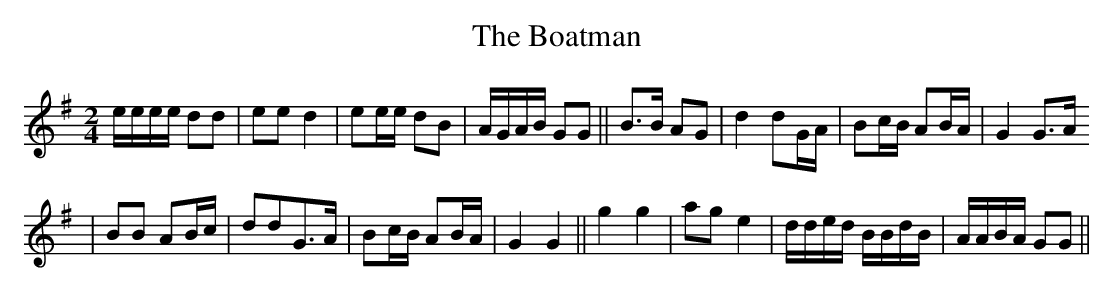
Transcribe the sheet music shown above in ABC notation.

X:1
T:The Boatman
M:2/4
L:1/16
K:G
eeee d2d2|e2e2 d4|e2ee d2B2|AGAB G2G2||B3B A2G2|d4 d2GA|B2cB A2BA|G4 G3A
|B2B2 A2Bc|d2d2G3A|B2cB A2BA|G4G4||g4g4|a2g2 e4|dded BBdB|AABA G2G2||
